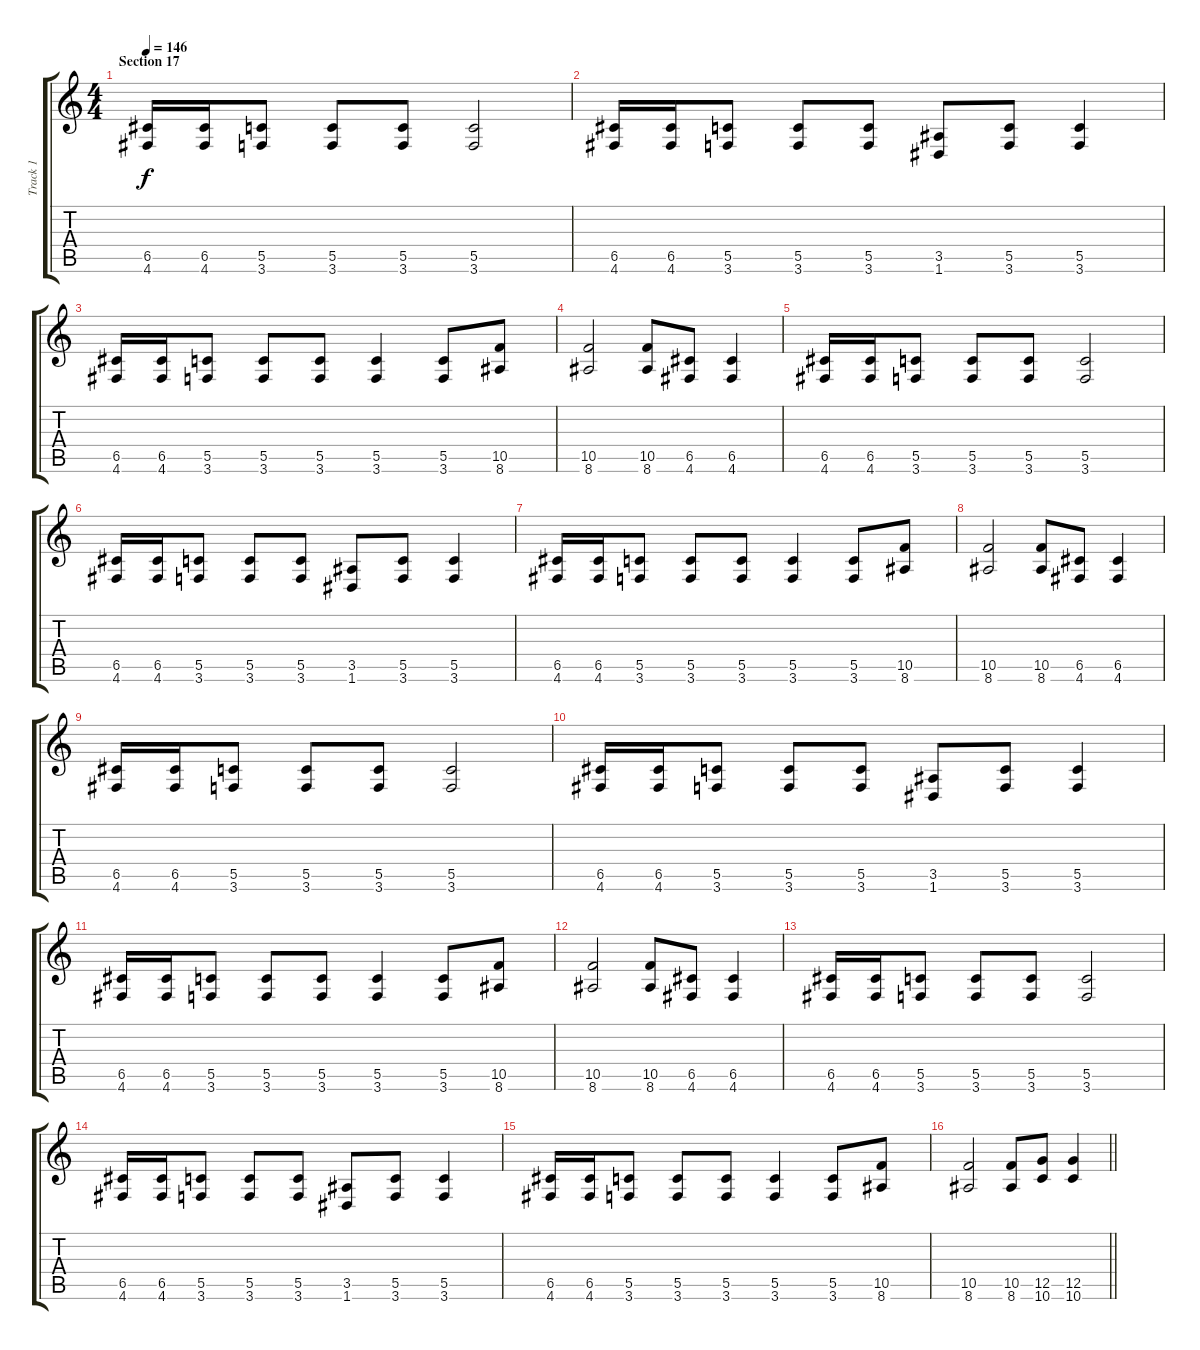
\track ("Track 1" "Track 1") {instrument distortionguitar}
\staff {score tabs}
\tuning (D4 A3 F3 C3 G2 D2) {hide}
\ts (4 4)
\section ("" "Section 17")
\tempo 146
\clef g2
\ks c
(6.5 4.6).16{dy f} (6.5 4.6).16 (5.5 3.6).8 (5.5 3.6).8 (5.5 3.6).8 (5.5 3.6).2 |
(6.5 4.6).16 (6.5 4.6).16 (5.5 3.6).8 (5.5 3.6).8 (5.5 3.6).8 (3.5 1.6).8 (5.5 3.6).8 (5.5 3.6).4 |
(6.5 4.6).16 (6.5 4.6).16 (5.5 3.6).8 (5.5 3.6).8 (5.5 3.6).8 (5.5 3.6).4 (5.5 3.6).8 (10.5 8.6).8 |
(10.5 8.6).2 (10.5 8.6).8 (6.5 4.6).8 (6.5 4.6).4 |
(6.5 4.6).16 (6.5 4.6).16 (5.5 3.6).8 (5.5 3.6).8 (5.5 3.6).8 (5.5 3.6).2 |
(6.5 4.6).16 (6.5 4.6).16 (5.5 3.6).8 (5.5 3.6).8 (5.5 3.6).8 (3.5 1.6).8 (5.5 3.6).8 (5.5 3.6).4 |
(6.5 4.6).16 (6.5 4.6).16 (5.5 3.6).8 (5.5 3.6).8 (5.5 3.6).8 (5.5 3.6).4 (5.5 3.6).8 (10.5 8.6).8 |
(10.5 8.6).2 (10.5 8.6).8 (6.5 4.6).8 (6.5 4.6).4 |
(6.5 4.6).16 (6.5 4.6).16 (5.5 3.6).8 (5.5 3.6).8 (5.5 3.6).8 (5.5 3.6).2 |
(6.5 4.6).16 (6.5 4.6).16 (5.5 3.6).8 (5.5 3.6).8 (5.5 3.6).8 (3.5 1.6).8 (5.5 3.6).8 (5.5 3.6).4 |
(6.5 4.6).16 (6.5 4.6).16 (5.5 3.6).8 (5.5 3.6).8 (5.5 3.6).8 (5.5 3.6).4 (5.5 3.6).8 (10.5 8.6).8 |
(10.5 8.6).2 (10.5 8.6).8 (6.5 4.6).8 (6.5 4.6).4 |
(6.5 4.6).16 (6.5 4.6).16 (5.5 3.6).8 (5.5 3.6).8 (5.5 3.6).8 (5.5 3.6).2 |
(6.5 4.6).16 (6.5 4.6).16 (5.5 3.6).8 (5.5 3.6).8 (5.5 3.6).8 (3.5 1.6).8 (5.5 3.6).8 (5.5 3.6).4 |
(6.5 4.6).16 (6.5 4.6).16 (5.5 3.6).8 (5.5 3.6).8 (5.5 3.6).8 (5.5 3.6).4 (5.5 3.6).8 (10.5 8.6).8 |
\barLineRight lightlight
(10.5 8.6).2 (10.5 8.6).8 (12.5 10.6).8 (12.5 10.6).4
